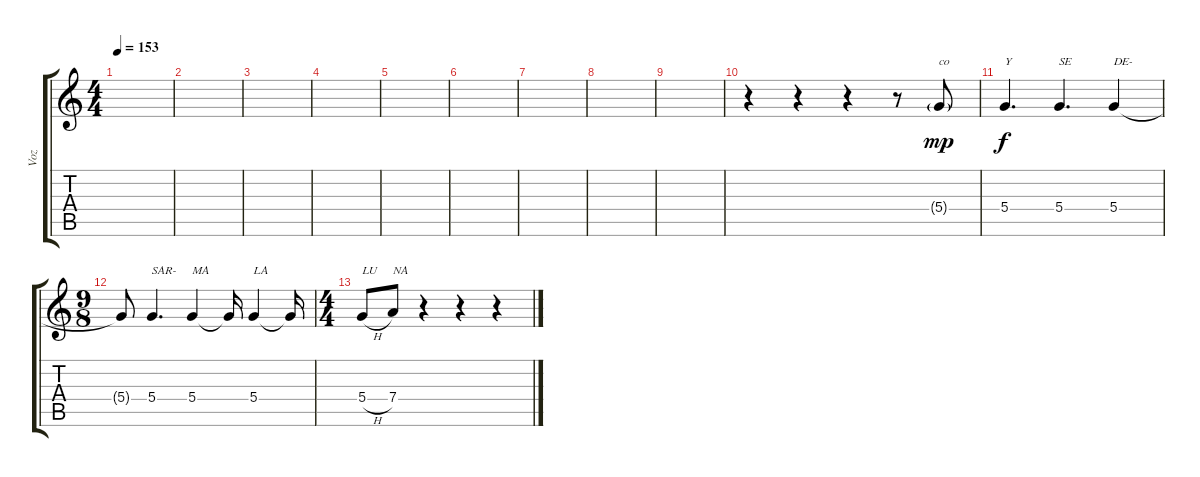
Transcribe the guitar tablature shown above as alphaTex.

\track ("Voz" "Voz") {instrument acousticguitarsteel}
\staff {score tabs}
\tuning (E4 B3 G3 D3 A2 E2) {hide}
\ts (4 4)
\tempo 153
\clef g2
\ks c
|
|
|
|
|
|
|
|
|
r.4 r.4 r.4 r.8 5.4{g}.8{txt "co" dy mp} |
5.4.4{d txt "Y" dy f} 5.4.4{d txt "SE"} 5.4.4{txt "DE-"} |
\ts (9 8)
5.4{t}.8 5.4.4{d txt "SAR-"} 5.4.4{txt "MA"} 5.4{t}.16 5.4.4{txt "LA"} 5.4{t}.16 |
\ts (4 4)
5.4{h}.8{txt "LU"} 7.4.8{txt "NA"} r.4 r.4 r.4
